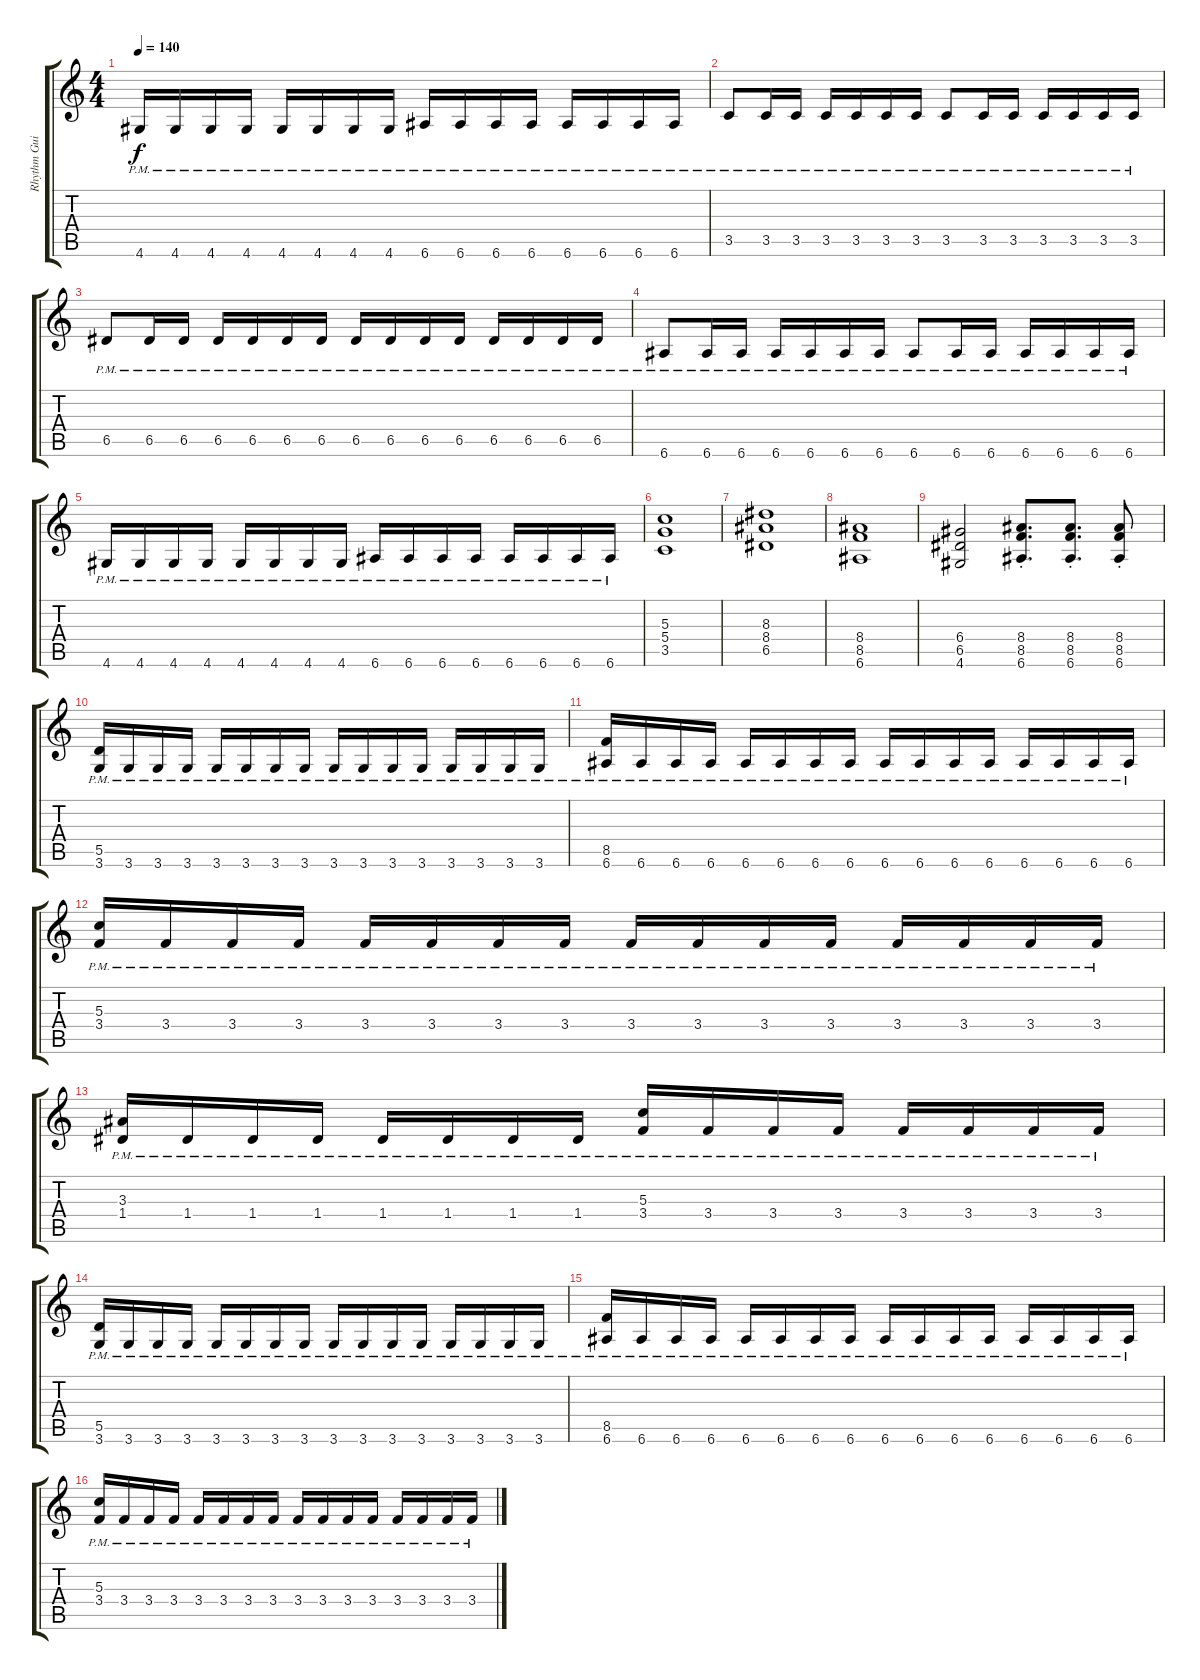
\track ("Rhythm Guitar 1" "Rhythm Gui") {instrument overdrivenguitar}
\staff {score tabs}
\tuning (E4 B3 G3 D3 A2 E2) {hide}
\ts (4 4)
\tempo 140
\clef g2
\ks c
4.6{pm}.16{dy f} 4.6{pm}.16 4.6{pm}.16 4.6{pm}.16 4.6{pm}.16 4.6{pm}.16 4.6{pm}.16 4.6{pm}.16 6.6{pm}.16 6.6{pm}.16 6.6{pm}.16 6.6{pm}.16 6.6{pm}.16 6.6{pm}.16 6.6{pm}.16 6.6{pm}.16 |
3.5{pm}.8 3.5{pm}.16 3.5{pm}.16 3.5{pm}.16 3.5{pm}.16 3.5{pm}.16 3.5{pm}.16 3.5{pm}.8 3.5{pm}.16 3.5{pm}.16 3.5{pm}.16 3.5{pm}.16 3.5{pm}.16 3.5{pm}.16 |
6.5{pm}.8 6.5{pm}.16 6.5{pm}.16 6.5{pm}.16 6.5{pm}.16 6.5{pm}.16 6.5{pm}.16 6.5{pm}.16 6.5{pm}.16 6.5{pm}.16 6.5{pm}.16 6.5{pm}.16 6.5{pm}.16 6.5{pm}.16 6.5{pm}.16 |
6.6{pm}.8 6.6{pm}.16 6.6{pm}.16 6.6{pm}.16 6.6{pm}.16 6.6{pm}.16 6.6{pm}.16 6.6{pm}.8 6.6{pm}.16 6.6{pm}.16 6.6{pm}.16 6.6{pm}.16 6.6{pm}.16 6.6{pm}.16 |
4.6{pm}.16 4.6{pm}.16 4.6{pm}.16 4.6{pm}.16 4.6{pm}.16 4.6{pm}.16 4.6{pm}.16 4.6{pm}.16 6.6{pm}.16 6.6{pm}.16 6.6{pm}.16 6.6{pm}.16 6.6{pm}.16 6.6{pm}.16 6.6{pm}.16 6.6{pm}.16 |
(5.3 5.4 3.5).1 |
(8.3 8.4 6.5).1 |
(8.4 8.5 6.6).1 |
(6.4 6.5 4.6).2 (8.4{st} 8.5{st} 6.6{st}).8{d} (8.4{st} 8.5{st} 6.6{st}).8{d} (8.4{st} 8.5{st} 6.6{st}).8 |
(5.5 3.6{pm}).16 3.6{pm}.16 3.6{pm}.16 3.6{pm}.16 3.6{pm}.16 3.6{pm}.16 3.6{pm}.16 3.6{pm}.16 3.6{pm}.16 3.6{pm}.16 3.6{pm}.16 3.6{pm}.16 3.6{pm}.16 3.6{pm}.16 3.6{pm}.16 3.6{pm}.16 |
(8.5 6.6{pm}).16 6.6{pm}.16 6.6{pm}.16 6.6{pm}.16 6.6{pm}.16 6.6{pm}.16 6.6{pm}.16 6.6{pm}.16 6.6{pm}.16 6.6{pm}.16 6.6{pm}.16 6.6{pm}.16 6.6{pm}.16 6.6{pm}.16 6.6{pm}.16 6.6{pm}.16 |
(5.3 3.4{pm}).16 3.4{pm}.16 3.4{pm}.16 3.4{pm}.16 3.4{pm}.16 3.4{pm}.16 3.4{pm}.16 3.4{pm}.16 3.4{pm}.16 3.4{pm}.16 3.4{pm}.16 3.4{pm}.16 3.4{pm}.16 3.4{pm}.16 3.4{pm}.16 3.4{pm}.16 |
(3.3 1.4{pm}).16 1.4{pm}.16 1.4{pm}.16 1.4{pm}.16 1.4{pm}.16 1.4{pm}.16 1.4{pm}.16 1.4{pm}.16 (5.3 3.4{pm}).16 3.4{pm}.16 3.4{pm}.16 3.4{pm}.16 3.4{pm}.16 3.4{pm}.16 3.4{pm}.16 3.4{pm}.16 |
(5.5 3.6{pm}).16 3.6{pm}.16 3.6{pm}.16 3.6{pm}.16 3.6{pm}.16 3.6{pm}.16 3.6{pm}.16 3.6{pm}.16 3.6{pm}.16 3.6{pm}.16 3.6{pm}.16 3.6{pm}.16 3.6{pm}.16 3.6{pm}.16 3.6{pm}.16 3.6{pm}.16 |
(8.5 6.6{pm}).16 6.6{pm}.16 6.6{pm}.16 6.6{pm}.16 6.6{pm}.16 6.6{pm}.16 6.6{pm}.16 6.6{pm}.16 6.6{pm}.16 6.6{pm}.16 6.6{pm}.16 6.6{pm}.16 6.6{pm}.16 6.6{pm}.16 6.6{pm}.16 6.6{pm}.16 |
(5.3 3.4{pm}).16 3.4{pm}.16 3.4{pm}.16 3.4{pm}.16 3.4{pm}.16 3.4{pm}.16 3.4{pm}.16 3.4{pm}.16 3.4{pm}.16 3.4{pm}.16 3.4{pm}.16 3.4{pm}.16 3.4{pm}.16 3.4{pm}.16 3.4{pm}.16 3.4{pm}.16
